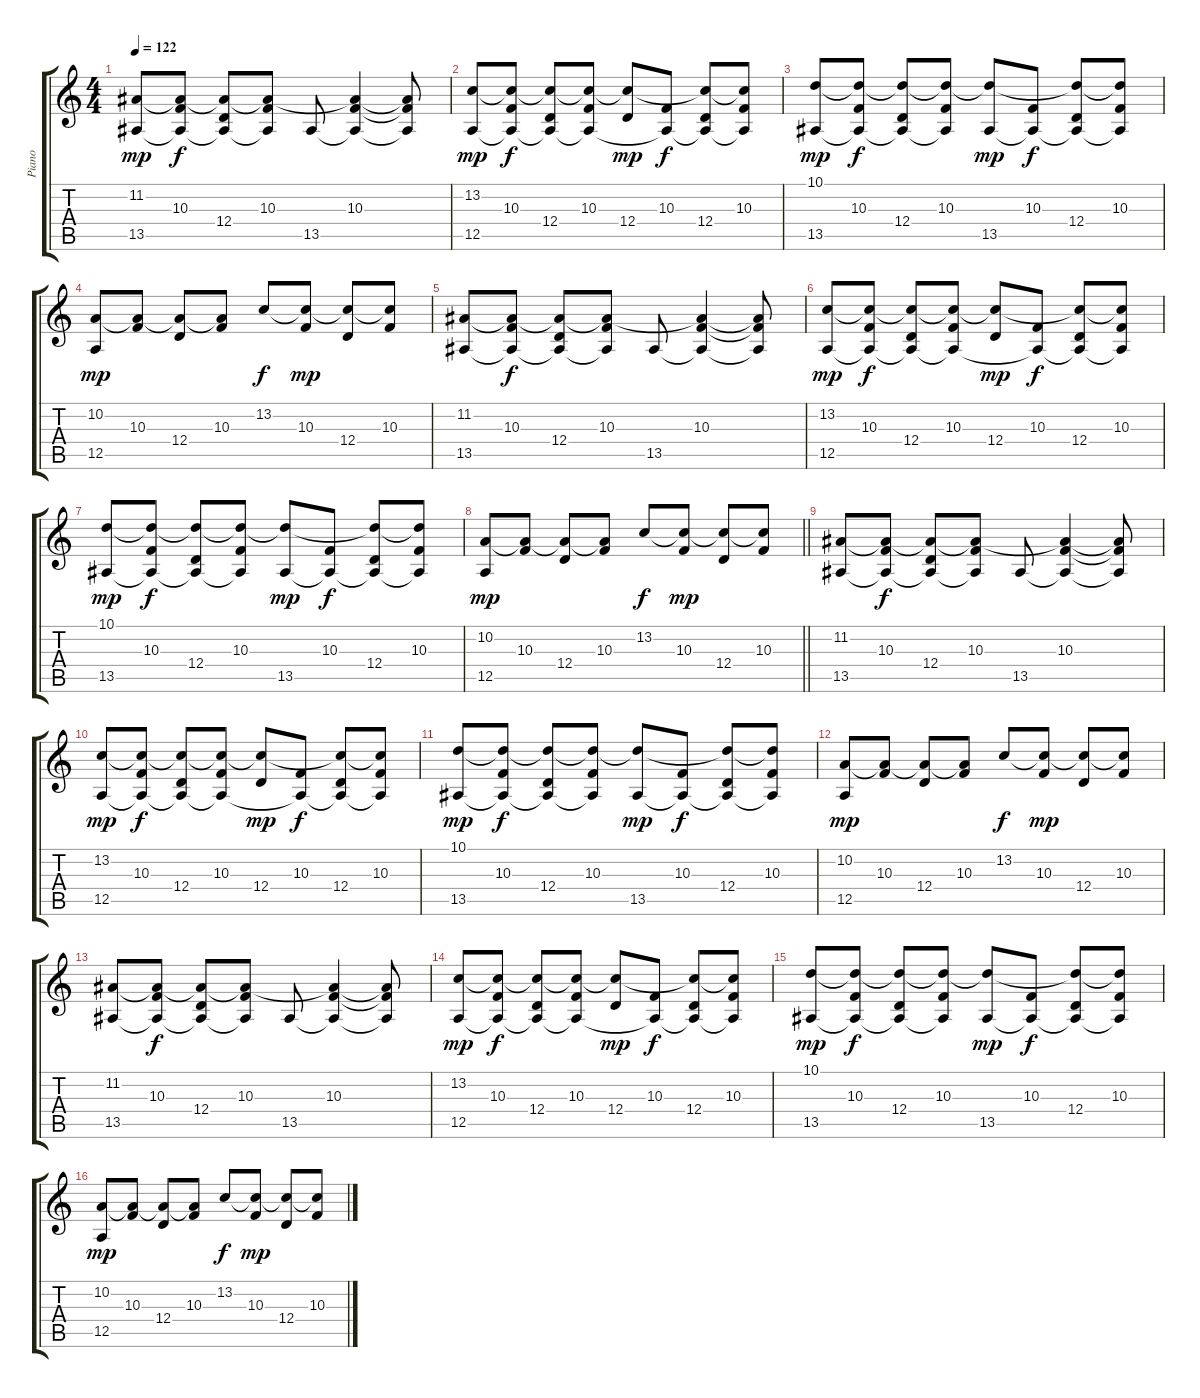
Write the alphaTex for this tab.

\track ("Piano" "Piano") {mute instrument brightacousticpiano}
\staff {score tabs}
\tuning (E4 B3 G3 D3 A2 E2) {hide}
\ts (4 4)
\tempo 122
\clef g2
\ks c
(11.2 13.5).8{dy mp} (11.2{t} 10.3 13.5{t}).8{dy f} (11.2{t} 12.4 13.5{t}).8 (11.2{t} 10.3 13.5{t}).8 13.5.8 (11.2{t} 10.3 13.5{t}).4 (11.2{t} 10.3{t} 13.5{t}).8 |
(13.2 12.5).8{dy mp} (13.2{t} 10.3 12.5{t}).8{dy f} (13.2{t} 12.4 12.5{t}).8 (13.2{t} 10.3 12.5{t}).8 (13.2{t} 12.4).8{dy mp} (10.3 12.5{t}).8{dy f} (13.2{t} 12.4 12.5{t}).8 (13.2{t} 10.3 12.5{t}).8 |
(10.1 13.5).8{dy mp} (10.1{t} 10.3 13.5{t}).8{dy f} (10.1{t} 12.4 13.5{t}).8 (10.1{t} 10.3 13.5{t}).8 (10.1{t} 13.5).8{dy mp} (10.3 13.5{t}).8{dy f} (10.1{t} 12.4 13.5{t}).8 (10.1{t} 10.3 13.5{t}).8 |
(10.2 12.5).8{dy mp} (10.2{t} 10.3).8 (10.2{t} 12.4).8 (10.2{t} 10.3).8 13.2.8{dy f} (13.2{t} 10.3).8{dy mp} (13.2{t} 12.4).8 (13.2{t} 10.3).8 |
(11.2 13.5).8 (11.2{t} 10.3 13.5{t}).8{dy f} (11.2{t} 12.4 13.5{t}).8 (11.2{t} 10.3 13.5{t}).8 13.5.8 (11.2{t} 10.3 13.5{t}).4 (11.2{t} 10.3{t} 13.5{t}).8 |
(13.2 12.5).8{dy mp} (13.2{t} 10.3 12.5{t}).8{dy f} (13.2{t} 12.4 12.5{t}).8 (13.2{t} 10.3 12.5{t}).8 (13.2{t} 12.4).8{dy mp} (10.3 12.5{t}).8{dy f} (13.2{t} 12.4 12.5{t}).8 (13.2{t} 10.3 12.5{t}).8 |
(10.1 13.5).8{dy mp} (10.1{t} 10.3 13.5{t}).8{dy f} (10.1{t} 12.4 13.5{t}).8 (10.1{t} 10.3 13.5{t}).8 (10.1{t} 13.5).8{dy mp} (10.3 13.5{t}).8{dy f} (10.1{t} 12.4 13.5{t}).8 (10.1{t} 10.3 13.5{t}).8 |
\barLineRight lightlight
(10.2 12.5).8{dy mp} (10.2{t} 10.3).8 (10.2{t} 12.4).8 (10.2{t} 10.3).8 13.2.8{dy f} (13.2{t} 10.3).8{dy mp} (13.2{t} 12.4).8 (13.2{t} 10.3).8 |
(11.2 13.5).8 (11.2{t} 10.3 13.5{t}).8{dy f} (11.2{t} 12.4 13.5{t}).8 (11.2{t} 10.3 13.5{t}).8 13.5.8 (11.2{t} 10.3 13.5{t}).4 (11.2{t} 10.3{t} 13.5{t}).8 |
(13.2 12.5).8{dy mp} (13.2{t} 10.3 12.5{t}).8{dy f} (13.2{t} 12.4 12.5{t}).8 (13.2{t} 10.3 12.5{t}).8 (13.2{t} 12.4).8{dy mp} (10.3 12.5{t}).8{dy f} (13.2{t} 12.4 12.5{t}).8 (13.2{t} 10.3 12.5{t}).8 |
(10.1 13.5).8{dy mp} (10.1{t} 10.3 13.5{t}).8{dy f} (10.1{t} 12.4 13.5{t}).8 (10.1{t} 10.3 13.5{t}).8 (10.1{t} 13.5).8{dy mp} (10.3 13.5{t}).8{dy f} (10.1{t} 12.4 13.5{t}).8 (10.1{t} 10.3 13.5{t}).8 |
(10.2 12.5).8{dy mp} (10.2{t} 10.3).8 (10.2{t} 12.4).8 (10.2{t} 10.3).8 13.2.8{dy f} (13.2{t} 10.3).8{dy mp} (13.2{t} 12.4).8 (13.2{t} 10.3).8 |
(11.2 13.5).8 (11.2{t} 10.3 13.5{t}).8{dy f} (11.2{t} 12.4 13.5{t}).8 (11.2{t} 10.3 13.5{t}).8 13.5.8 (11.2{t} 10.3 13.5{t}).4 (11.2{t} 10.3{t} 13.5{t}).8 |
(13.2 12.5).8{dy mp} (13.2{t} 10.3 12.5{t}).8{dy f} (13.2{t} 12.4 12.5{t}).8 (13.2{t} 10.3 12.5{t}).8 (13.2{t} 12.4).8{dy mp} (10.3 12.5{t}).8{dy f} (13.2{t} 12.4 12.5{t}).8 (13.2{t} 10.3 12.5{t}).8 |
(10.1 13.5).8{dy mp} (10.1{t} 10.3 13.5{t}).8{dy f} (10.1{t} 12.4 13.5{t}).8 (10.1{t} 10.3 13.5{t}).8 (10.1{t} 13.5).8{dy mp} (10.3 13.5{t}).8{dy f} (10.1{t} 12.4 13.5{t}).8 (10.1{t} 10.3 13.5{t}).8 |
(10.2 12.5).8{dy mp} (10.2{t} 10.3).8 (10.2{t} 12.4).8 (10.2{t} 10.3).8 13.2.8{dy f} (13.2{t} 10.3).8{dy mp} (13.2{t} 12.4).8 (13.2{t} 10.3).8
